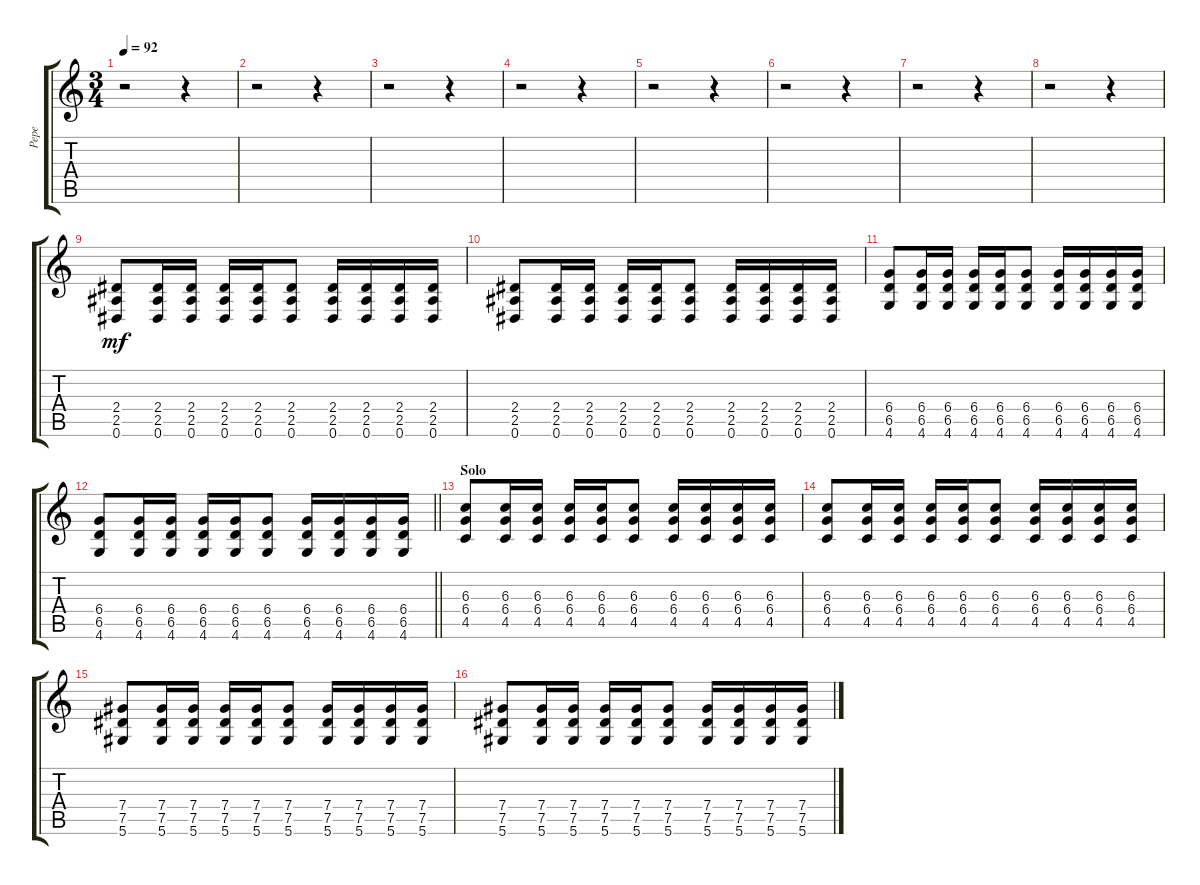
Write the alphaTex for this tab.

\track ("Pepe" "Pepe") {instrument acousticguitarsteel}
\staff {score tabs}
\tuning (Eb4 Bb3 Gb3 Db3 Ab2 Eb2) {hide}
\ts (3 4)
\tempo 92
\clef g2
\ks c
r.2{dy f} r.4 |
r.2 r.4 |
r.2 r.4 |
r.2 r.4 |
r.2 r.4 |
r.2 r.4 |
r.2 r.4 |
r.2 r.4 |
(2.4 2.5 0.6).8{dy mf volume 14 instrument distortionguitar} (2.4 2.5 0.6).16 (2.4 2.5 0.6).16 (2.4 2.5 0.6).16 (2.4 2.5 0.6).16 (2.4 2.5 0.6).8 (2.4 2.5 0.6).16 (2.4 2.5 0.6).16 (2.4 2.5 0.6).16 (2.4 2.5 0.6).16 |
(2.4 2.5 0.6).8 (2.4 2.5 0.6).16 (2.4 2.5 0.6).16 (2.4 2.5 0.6).16 (2.4 2.5 0.6).16 (2.4 2.5 0.6).8 (2.4 2.5 0.6).16 (2.4 2.5 0.6).16 (2.4 2.5 0.6).16 (2.4 2.5 0.6).16 |
(6.4 6.5 4.6).8 (6.4 6.5 4.6).16 (6.4 6.5 4.6).16 (6.4 6.5 4.6).16 (6.4 6.5 4.6).16 (6.4 6.5 4.6).8 (6.4 6.5 4.6).16 (6.4 6.5 4.6).16 (6.4 6.5 4.6).16 (6.4 6.5 4.6).16 |
\barLineRight lightlight
(6.4 6.5 4.6).8 (6.4 6.5 4.6).16 (6.4 6.5 4.6).16 (6.4 6.5 4.6).16 (6.4 6.5 4.6).16 (6.4 6.5 4.6).8 (6.4 6.5 4.6).16 (6.4 6.5 4.6).16 (6.4 6.5 4.6).16 (6.4 6.5 4.6).16 |
\section ("" "Solo")
(6.3 6.4 4.5).8 (6.3 6.4 4.5).16 (6.3 6.4 4.5).16 (6.3 6.4 4.5).16 (6.3 6.4 4.5).16 (6.3 6.4 4.5).8 (6.3 6.4 4.5).16 (6.3 6.4 4.5).16 (6.3 6.4 4.5).16 (6.3 6.4 4.5).16 |
(6.3 6.4 4.5).8 (6.3 6.4 4.5).16 (6.3 6.4 4.5).16 (6.3 6.4 4.5).16 (6.3 6.4 4.5).16 (6.3 6.4 4.5).8 (6.3 6.4 4.5).16 (6.3 6.4 4.5).16 (6.3 6.4 4.5).16 (6.3 6.4 4.5).16 |
(7.4 7.5 5.6).8 (7.4 7.5 5.6).16 (7.4 7.5 5.6).16 (7.4 7.5 5.6).16 (7.4 7.5 5.6).16 (7.4 7.5 5.6).8 (7.4 7.5 5.6).16 (7.4 7.5 5.6).16 (7.4 7.5 5.6).16 (7.4 7.5 5.6).16 |
(7.4 7.5 5.6).8 (7.4 7.5 5.6).16 (7.4 7.5 5.6).16 (7.4 7.5 5.6).16 (7.4 7.5 5.6).16 (7.4 7.5 5.6).8 (7.4 7.5 5.6).16 (7.4 7.5 5.6).16 (7.4 7.5 5.6).16 (7.4 7.5 5.6).16
